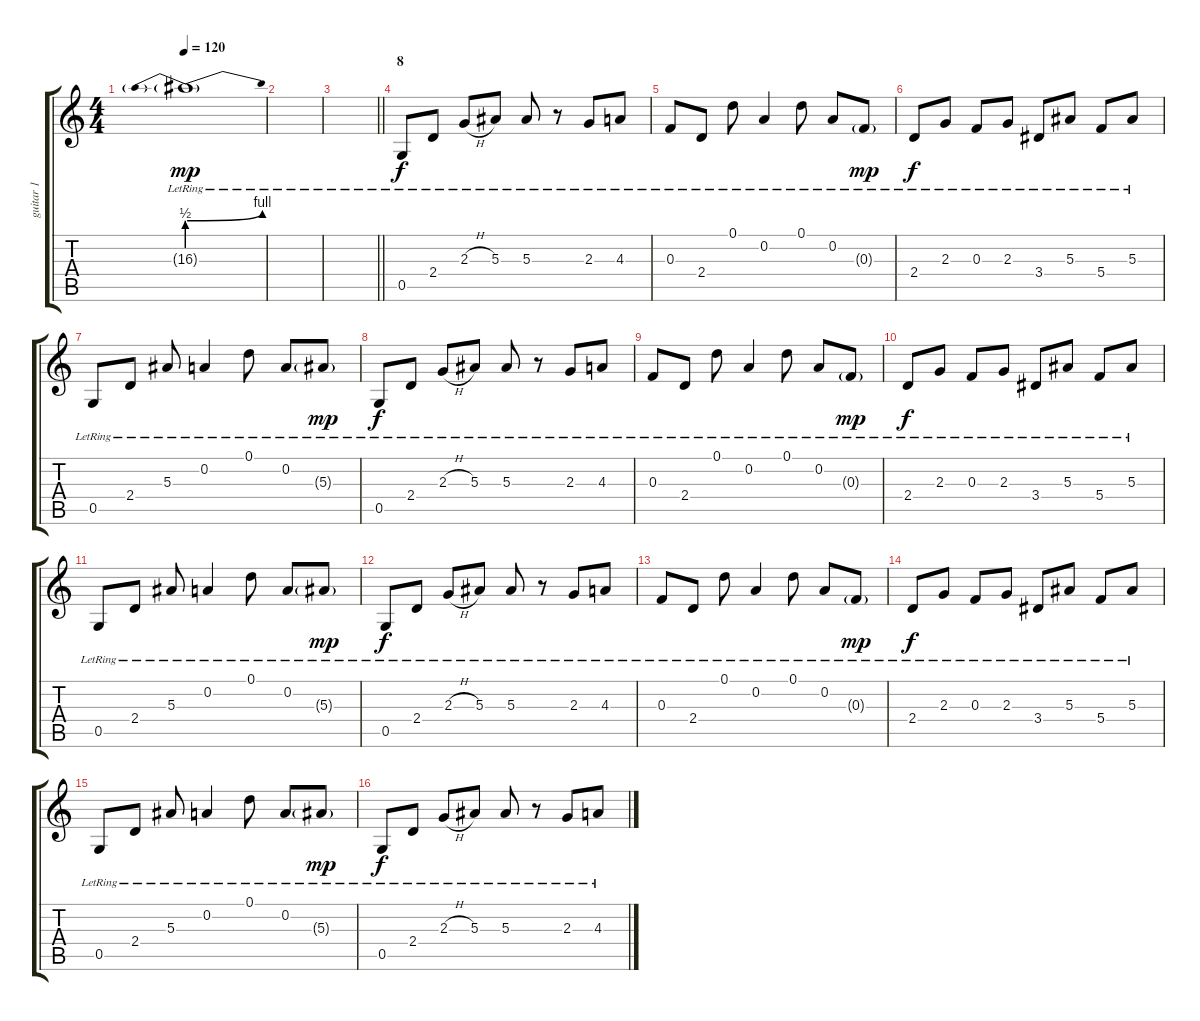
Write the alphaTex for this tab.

\track ("guitar 1" "guitar 1") {instrument distortionguitar}
\staff {score tabs}
\tuning (D4 A3 F3 C3 G2 D2) {hide}
\ts (4 4)
\tempo 120
\clef g2
\ks c
16.3{be (prebendbend 0 2 60 4) g lr}.1{dy mp} |
|
\barLineRight lightlight
|
\section ("" "8")
0.5{lr}.8{dy f instrument acousticguitarsteel} 2.4{lr}.8 2.3{h lr}.8 5.3{lr}.8 5.3{lr}.8 r.8 2.3{lr}.8 4.3{lr}.8 |
0.3{lr}.8 2.4{lr}.8 0.1{lr}.8 0.2{lr}.4 0.1{lr}.8 0.2{lr}.8 0.3{g lr}.8{dy mp} |
2.4{lr}.8{dy f} 2.3{lr}.8 0.3{lr}.8 2.3{lr}.8 3.4{lr}.8 5.3{lr}.8 5.4{lr}.8 5.3{lr}.8 |
0.5{lr}.8 2.4{lr}.8 5.3{lr}.8 0.2{lr}.4 0.1{lr}.8 0.2{lr}.8 5.3{g lr}.8{dy mp} |
0.5{lr}.8{dy f} 2.4{lr}.8 2.3{h lr}.8 5.3{lr}.8 5.3{lr}.8 r.8 2.3{lr}.8 4.3{lr}.8 |
0.3{lr}.8 2.4{lr}.8 0.1{lr}.8 0.2{lr}.4 0.1{lr}.8 0.2{lr}.8 0.3{g lr}.8{dy mp} |
2.4{lr}.8{dy f} 2.3{lr}.8 0.3{lr}.8 2.3{lr}.8 3.4{lr}.8 5.3{lr}.8 5.4{lr}.8 5.3{lr}.8 |
0.5{lr}.8 2.4{lr}.8 5.3{lr}.8 0.2{lr}.4 0.1{lr}.8 0.2{lr}.8 5.3{g lr}.8{dy mp} |
0.5{lr}.8{dy f} 2.4{lr}.8 2.3{h lr}.8 5.3{lr}.8 5.3{lr}.8 r.8 2.3{lr}.8 4.3{lr}.8 |
0.3{lr}.8 2.4{lr}.8 0.1{lr}.8 0.2{lr}.4 0.1{lr}.8 0.2{lr}.8 0.3{g lr}.8{dy mp} |
2.4{lr}.8{dy f} 2.3{lr}.8 0.3{lr}.8 2.3{lr}.8 3.4{lr}.8 5.3{lr}.8 5.4{lr}.8 5.3{lr}.8 |
0.5{lr}.8 2.4{lr}.8 5.3{lr}.8 0.2{lr}.4 0.1{lr}.8 0.2{lr}.8 5.3{g lr}.8{dy mp} |
0.5{lr}.8{dy f} 2.4{lr}.8 2.3{h lr}.8 5.3{lr}.8 5.3{lr}.8 r.8 2.3{lr}.8 4.3{lr}.8
